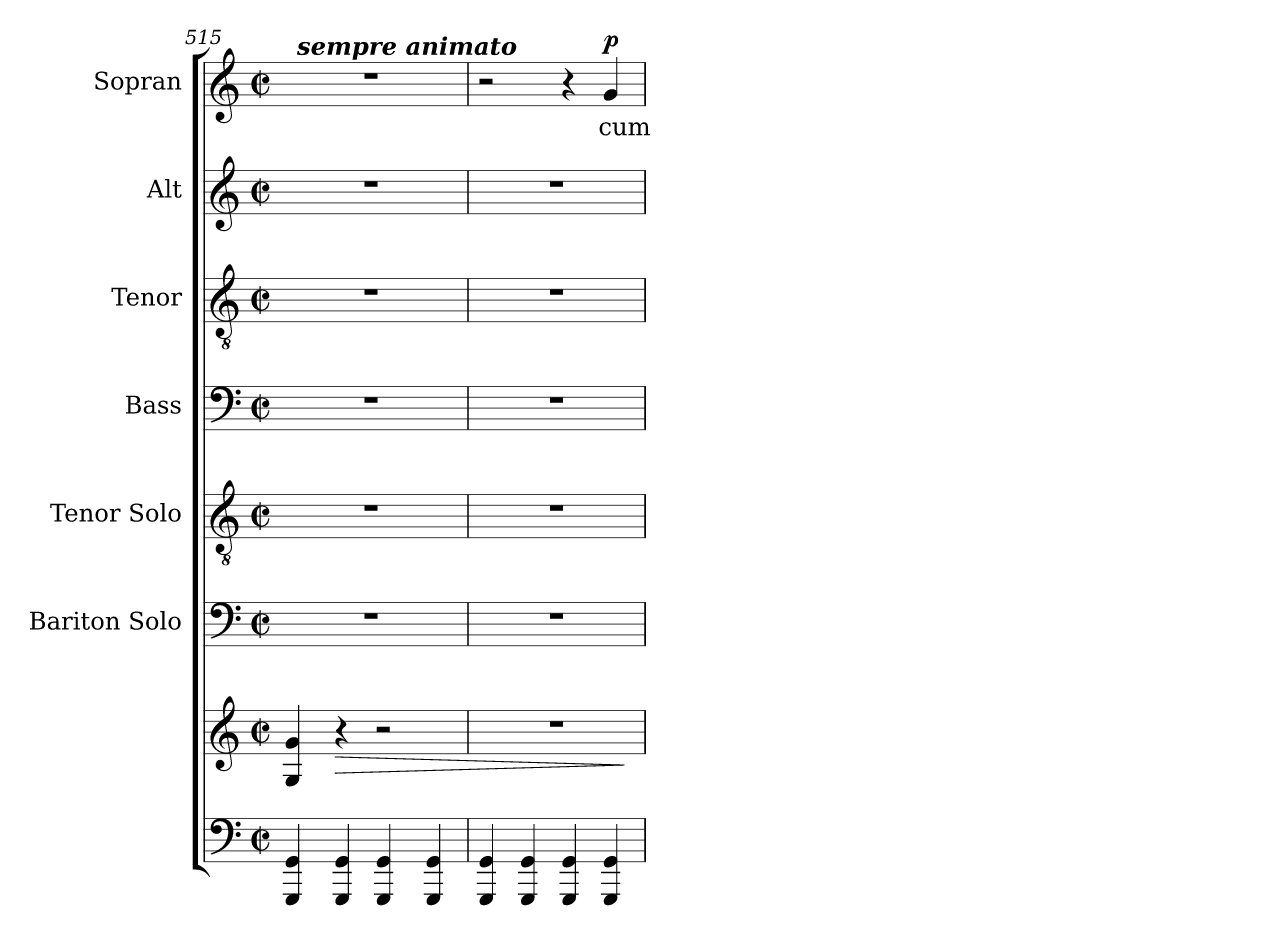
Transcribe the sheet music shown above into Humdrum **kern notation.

**kern	**kern	**dynam	**kern	**kern	**kern	**kern	**kern	**kern	**text	**dynam
*part7	*part7	*part7	*part6	*part5	*part4	*part3	*part2	*part1	*part1	*part1
*staff8	*staff7	*staff7/8	*staff6	*staff5	*staff4	*staff3	*staff2	*staff1	*staff1	*staff1
*	*	*	*I"Bariton Solo	*I"Tenor Solo	*I"Bass	*I"Tenor	*I"Alt	*I"Sopran	*	*
*	*	*	*	*	*I'B.	*I'T.	*I'A.	*I'S.	*	*
*clefF4	*clefG2	*	*clefF4	*clefGv2	*clefF4	*clefGv2	*clefG2	*clefG2	*	*
*k[]	*k[]	*	*k[]	*k[]	*k[]	*k[]	*k[]	*k[]	*	*
*C:	*C:	*	*C:	*C:	*C:	*C:	*C:	*C:	*	*
*M2/2	*M2/2	*	*M2/2	*M2/2	*M2/2	*M2/2	*M2/2	*M2/2	*	*
*met(c|)	*met(c|)	*	*met(c|)	*met(c|)	*met(c|)	*met(c|)	*met(c|)	*met(c|)	*	*
=515	=515	=515	=515	=515	=515	=515	=515	=515	=515	=515
*	*	*	*	*	*	*	*	*^	*	*
4GGG/ 4GG/	4G/ 4g/	.	1r	1r	1r	1r	1r	1r	32ryy	.	.
!	!	!	!	!	!	!	!	!	!LO:TX:a:Bi:t=sempre animato	!	!
.	.	.	.	.	.	.	.	.	2ryy	.	.
!	!	!LO:HP:b	!	!	!	!	!	!	!	!	!
4GGG/ 4GG/	4r	>	.	.	.	.	.	.	.	.	.
4GGG/ 4GG/	2r	.	.	.	.	.	.	.	.	.	.
.	.	.	.	.	.	.	.	.	4...ryy	.	.
4GGG/ 4GG/	.	.	.	.	.	.	.	.	.	.	.
*	*	*	*	*	*	*	*	*v	*v	*	*
=516	=516	=516	=516	=516	=516	=516	=516	=516	=516	=516
4GGG/ 4GG/	1r	.	1r	1r	1r	1r	1r	2r	.	.
4GGG/ 4GG/	.	.	.	.	.	.	.	.	.	.
4GGG/ 4GG/	.	.	.	.	.	.	.	4r	.	.
!	!	!	!	!	!	!	!	!	!LO:LY:b	!LO:DY:a
4GGG/ 4GG/	.	.	.	.	.	.	.	4g/	cum	p
.	.	]	.	.	.	.	.	.	.	.
=	=	=	=	=	=	=	=	=	=	=
*-	*-	*-	*-	*-	*-	*-	*-	*-	*-	*-
